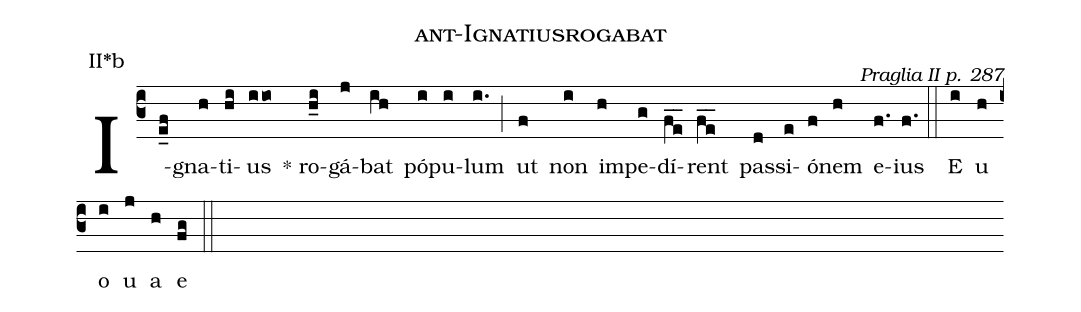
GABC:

name: ant-Ignatiusrogabat;
commentary: Praglia II p. 287;
annotation: II*b;
%%
(c3) I(e_f)gna(h)ti(hi)us(iio) * ro(h_i)gá(j)bat(ih) pó(i)pu(i)lum(i.) (;) ut(f) non(i) im(h)pe(g)dí(fe__)rent(fe__) pas(d)si(e)ó(f)nem(h) e(f.)ius(f.) (::) E(i) u(h) o(i) u(j) a(h) e(fg) (::)
